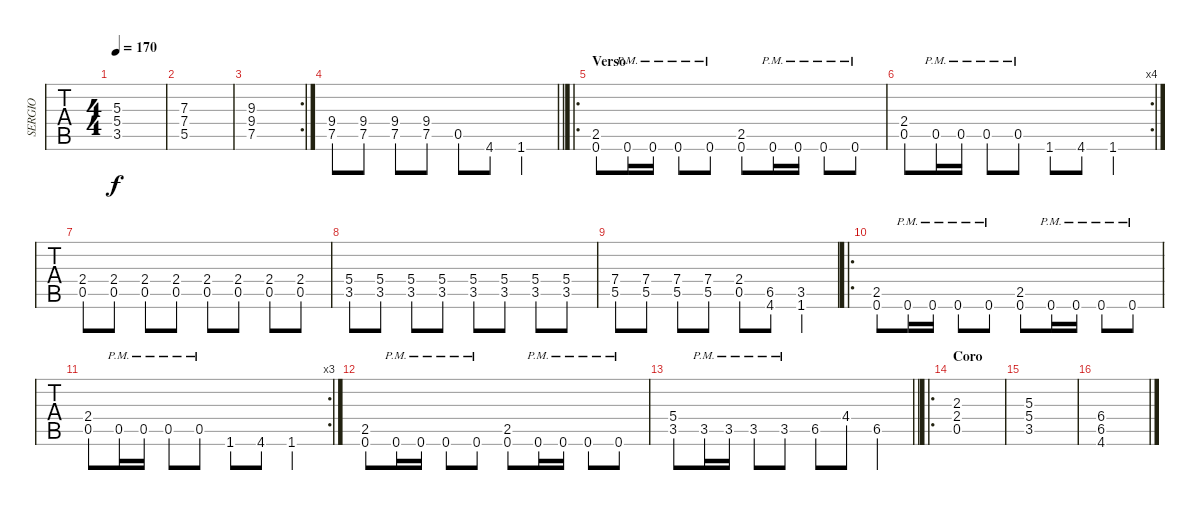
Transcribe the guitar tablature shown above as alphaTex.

\track ("SERGIO" "SERGIO") {instrument distortionguitar}
\staff {tabs}
\tuning (E4 B3 G3 D3 A2 E2) {hide}
\ts (4 4)
\tempo 170
\clef g2
\ks c
(5.3 5.4 3.5).1{dy f} |
(7.3 7.4 5.5).1 |
\rc 2
(9.3 9.4 7.5).1 |
\barLineRight lightlight
(9.4 7.5).8 (9.4 7.5).8 (9.4 7.5).8 (9.4 7.5).8 0.5.8 4.6.8 1.6.4 |
\ro
\section ("" "Verso")
(2.5 0.6).8 0.6{pm}.16 0.6{pm}.16 0.6{pm}.8 0.6{pm}.8 (2.5 0.6).8 0.6{pm}.16 0.6{pm}.16 0.6{pm}.8 0.6{pm}.8 |
\rc 4
(2.4 0.5).8 0.5{pm}.16 0.5{pm}.16 0.5{pm}.8 0.5{pm}.8 1.6.8 4.6.8 1.6.4 |
(2.4 0.5).8 (2.4 0.5).8 (2.4 0.5).8 (2.4 0.5).8 (2.4 0.5).8 (2.4 0.5).8 (2.4 0.5).8 (2.4 0.5).8 |
(5.4 3.5).8 (5.4 3.5).8 (5.4 3.5).8 (5.4 3.5).8 (5.4 3.5).8 (5.4 3.5).8 (5.4 3.5).8 (5.4 3.5).8 |
(7.4 5.5).8 (7.4 5.5).8 (7.4 5.5).8 (7.4 5.5).8 (2.4 0.5).8 (6.5 4.6).8 (3.5 1.6).4 |
\ro
(2.5 0.6).8 0.6{pm}.16 0.6{pm}.16 0.6{pm}.8 0.6{pm}.8 (2.5 0.6).8 0.6{pm}.16 0.6{pm}.16 0.6{pm}.8 0.6{pm}.8 |
\rc 3
(2.4 0.5).8 0.5{pm}.16 0.5{pm}.16 0.5{pm}.8 0.5{pm}.8 1.6.8 4.6.8 1.6.4 |
(2.5 0.6).8 0.6{pm}.16 0.6{pm}.16 0.6{pm}.8 0.6{pm}.8 (2.5 0.6).8 0.6{pm}.16 0.6{pm}.16 0.6{pm}.8 0.6{pm}.8 |
\barLineRight lightlight
(5.4 3.5).8 3.5{pm}.16 3.5{pm}.16 3.5{pm}.8 3.5{pm}.8 6.5.8 4.4.8 6.5.4 |
\ro
\section ("" "Coro")
(2.3 2.4 0.5).1 |
(5.3 5.4 3.5).1 |
(6.4 6.5 4.6).1
